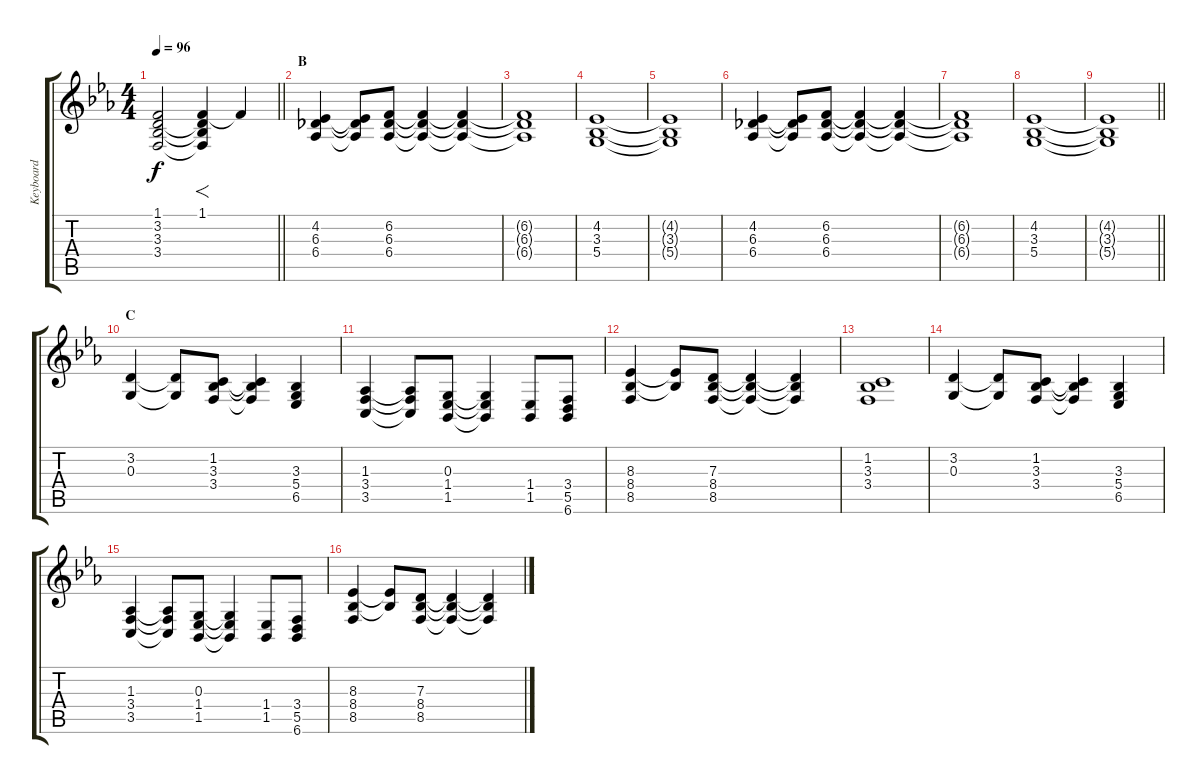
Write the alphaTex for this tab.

\track ("Keyboard" "Keyboard") {instrument pad2warm}
\staff {score tabs}
\tuning (E4 B3 G3 D3 A2 E2) {hide}
\ts (4 4)
\tempo 96
\clef g2
\barLineRight lightlight
\ks cminor
(1.1 3.2 3.3 3.4).2{dy f} (1.1 3.2{t} 3.3{t} 3.4{t}).4{f} 1.1{t}.4 |
\section ("" "B")
(4.2 6.3 6.4).4 (4.2{t} 6.3{t} 6.4{t}).8 (6.2 6.3 6.4).8 (6.2{t} 6.3{t} 6.4{t}).4 (6.2{t} 6.3{t} 6.4{t}).4 |
(6.2{t} 6.3{t} 6.4{t}).1 |
(4.2 3.3 5.4).1 |
(4.2{t} 3.3{t} 5.4{t}).1 |
(4.2 6.3 6.4).4 (4.2{t} 6.3{t} 6.4{t}).8 (6.2 6.3 6.4).8 (6.2{t} 6.3{t} 6.4{t}).4 (6.2{t} 6.3{t} 6.4{t}).4 |
(6.2{t} 6.3{t} 6.4{t}).1 |
(4.2 3.3 5.4).1 |
\barLineRight lightlight
(4.2{t} 3.3{t} 5.4{t}).1 |
\section ("" "C")
(3.2 0.3).4 (3.2{t} 0.3{t}).8 (1.2 3.3 3.4).8 (1.2{t} 3.3{t} 3.4{t}).4 (3.3 5.4 6.5).4 |
(1.3 3.4 3.5).4 (1.3{t} 3.4{t} 3.5{t}).8 (0.3 1.4 1.5).8 (0.3{t} 1.4{t} 1.5{t}).4 (1.4 1.5).8 (3.4 5.5 6.6).8 |
(8.3 8.4 8.5).4 (8.3{t} 8.4{t}).8 (7.3 8.4 8.5).8 (7.3{t} 8.4{t} 8.5{t}).4 (7.3{t} 8.4{t} 8.5{t}).4 |
(1.2 3.3 3.4).1 |
(3.2 0.3).4 (3.2{t} 0.3{t}).8 (1.2 3.3 3.4).8 (1.2{t} 3.3{t} 3.4{t}).4 (3.3 5.4 6.5).4 |
(1.3 3.4 3.5).4 (1.3{t} 3.4{t} 3.5{t}).8 (0.3 1.4 1.5).8 (0.3{t} 1.4{t} 1.5{t}).4 (1.4 1.5).8 (3.4 5.5 6.6).8 |
(8.3 8.4 8.5).4 (8.3{t} 8.4{t}).8 (7.3 8.4 8.5).8 (7.3{t} 8.4{t} 8.5{t}).4 (7.3{t} 8.4{t} 8.5{t}).4
